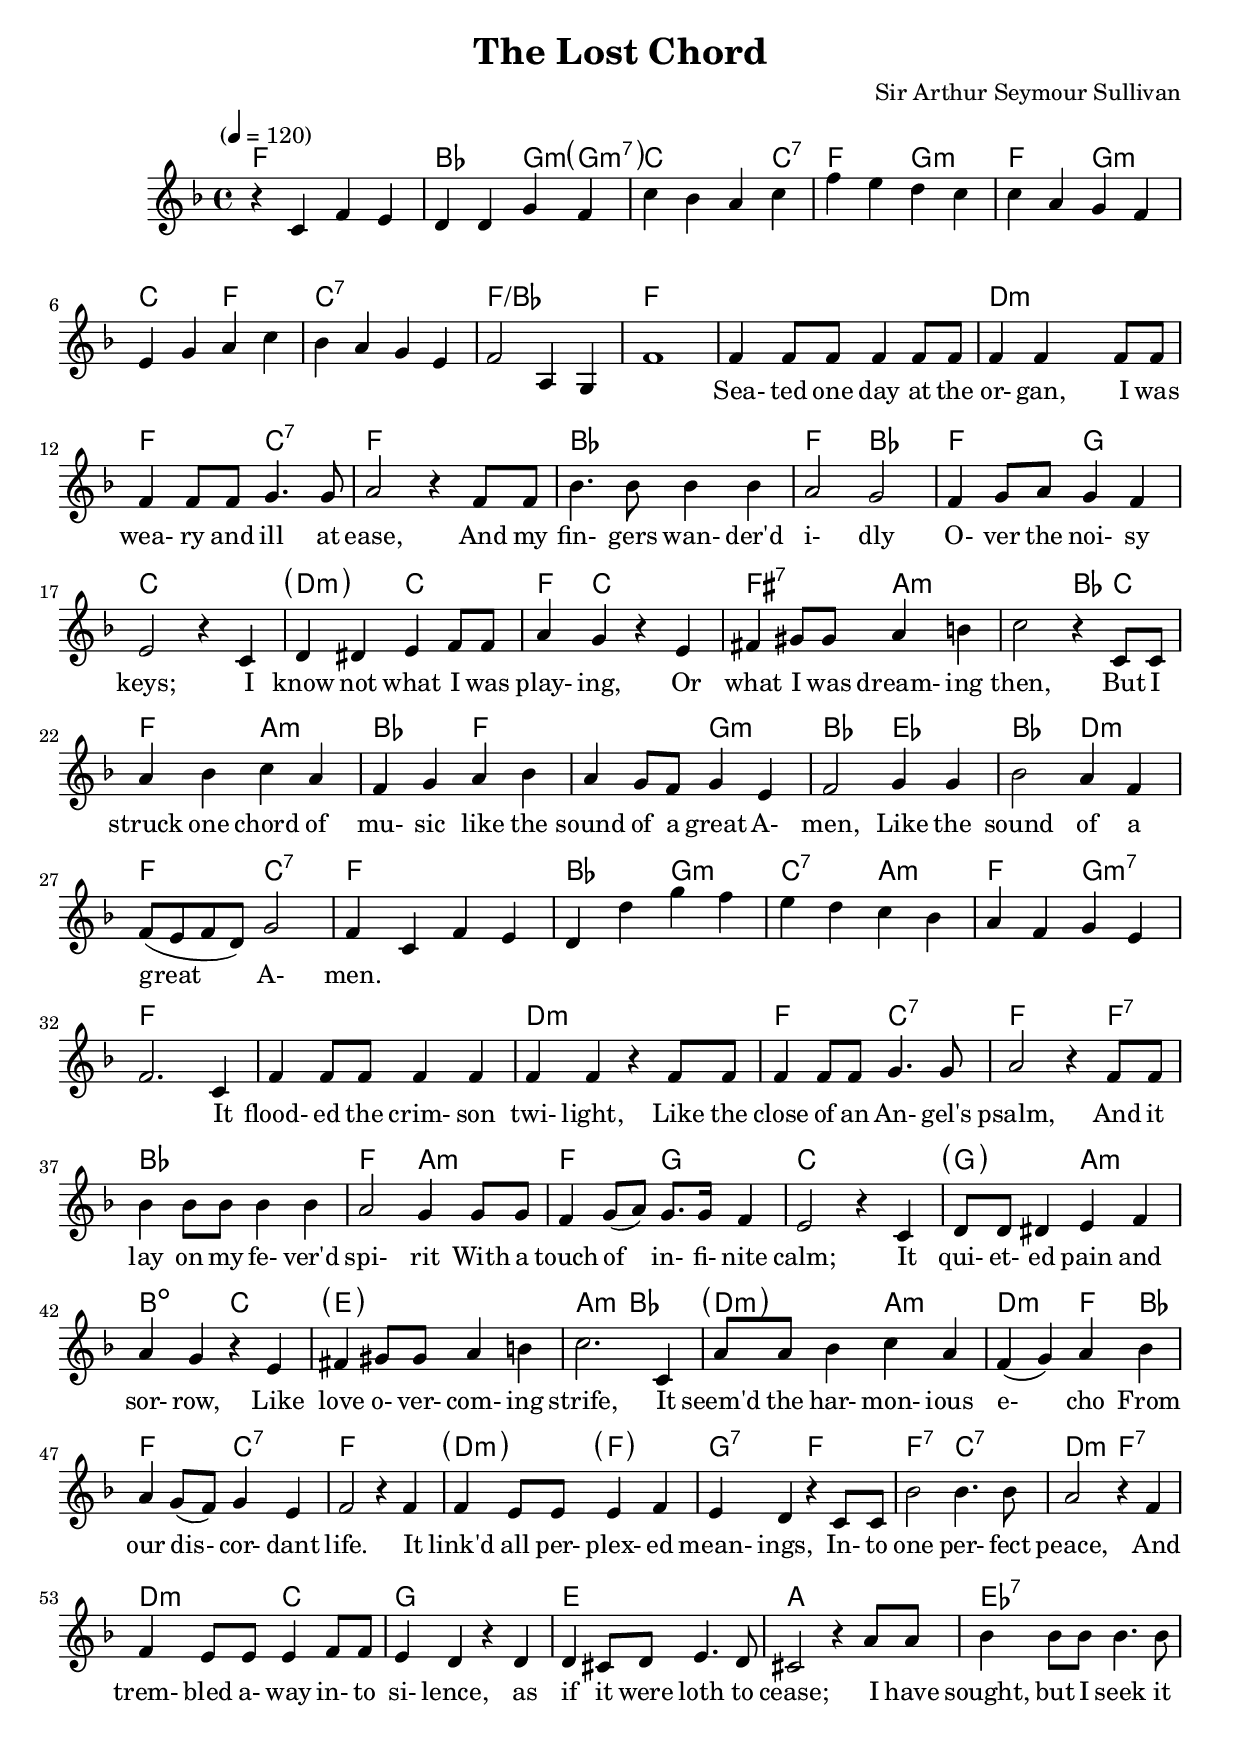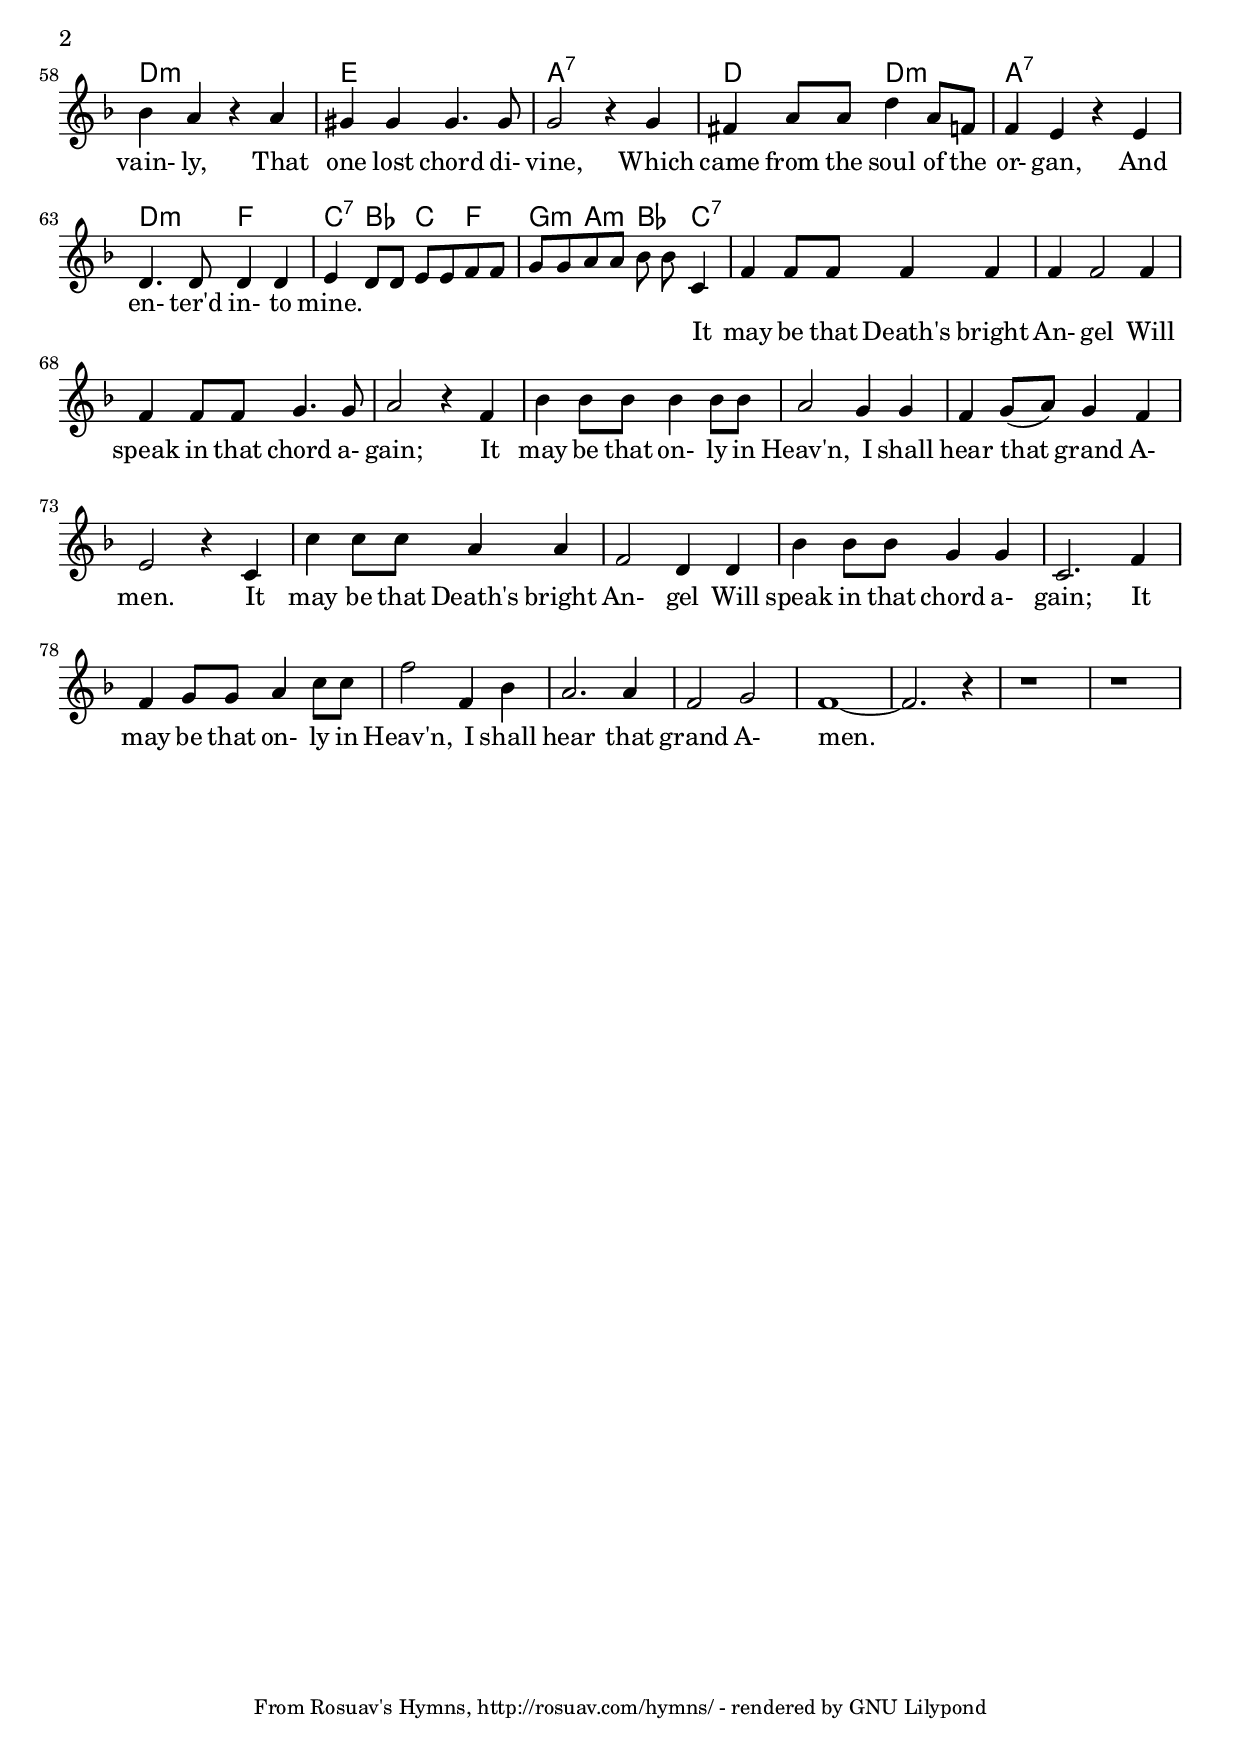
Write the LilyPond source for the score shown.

% The Lost Chord, simplified arrangement for chord and melody
\version "2.24.1"
\include "Hymnal.ly"

\header
{
	title="The Lost Chord"
	composer="Sir Arthur Seymour Sullivan"
}

\score {
	<<
		\new ChordNames {
			\set chordChanges = ##t
			\transpose c c,
			\chordmode {
				% Use "\parenthesize bf" to put the chord name in parens.
				% Only applicable if the chord changed at that point.
				% CJA 20250902: Using parens for uncertain notation, may or may not need these ones.
				% Clean this up later and use the parens correctly.
				f1 bf2 g4:m \parenthesize g:m7 c2. c4:7 f2 g:m f g:m c f c1:7 f/bf f
				% Verse one
				f1 d:m f2 c:7 f1 bf2 bf f bf f g c
				c \parenthesize d:m c f4 c c2 fs:7 a:m a:m bf4 c
				f2 a:m bf f f g:m bf ef bf d:m f c:7 f1
				bf2 g:m c:7 a:m f g:m7 f1
				% Verse two
				f1 d:m f2 c:7 f2. f4:7 bf2 bf f a:m f g c c
				\parenthesize g a:m b:dim c \parenthesize e e a:m
				bf \parenthesize d:m a:m d:m f4 bf f2 c:7 f1
				\parenthesize d2:m \parenthesize f g:7 f f:7 c:7 d:m
				f:7 d:m c g1 e2 e a1
				% Sought but I seek it vainly
				ef:7 d:m e a:7 d2 d:m a1:7 d2:m f
				c4:7 bf c f g:m a:m bf c:7
			}
		}
		\new Staff <<
			\set Staff.midiInstrument = "acoustic grand"
			\key f \major
			\time 4/4
			\tempo "" 4 = 120
			{
				\new Voice = "accomp" \relative f' {
					r4 c f e d d g f c' bf a c
					f e d c c a g f e g a c bf a g e f2 a,4 g f'1
				}
				\new Voice = "melody" \relative f' {
					% Verse one
					f4 f8 f8 f4 f8 f8 f4 f4 s4 f8 f f4 f8 f g4. g8 a2
					r4 f8 f bf4. bf8 bf4 bf a2 g f4 g8 a g4 f e2
					r4 c d ds e f8 f a4 g r e fs gs8 gs a4 b c2
					r4 c,8 c a'4 bf c a f g a bf a g8 f g4 e f2
					g4 g bf2 a4 f f8( e f d) g2 f4
				}
				\addlyrics { \lyr \lyricmode {
					!Sea- ted one day at the or- gan,
					!I was wea- ry and ill at ease,
					!And my fin- gers wan- der'd i- dly
					!O- ver the noi- sy keys;
					!I know not what I was play- ing,
					!Or what I was dream- ing then,
					!But I struck one chord of mu- sic
					!like the sound of a great A- men,
					!Like the sound of a great A- men.
				} }
				\new Voice = "accomp" \relative f' {
					c f e d d' g f e d c bf a f g e f2.
				}
				\new Voice = "melody" \relative f' {
					% Verse two
					c4 f f8 f f4 f f f r f8 f f4 f8 f g4. g8 a2 r4
					f8 f bf4 bf8 bf bf4 bf a2 g4 g8 g f4 g8( a) g8. g16 f4 e2 r4
					c4 d8 d ds4 e f a g r e fs gs8 gs a4 b c2.
					c,4 a'8 a bf4 c a f( g) a bf a g8( f) g4 e f2 r4
					f f e8 e e4 f e d r c8 c bf'2 bf4. bf8 a2 r4
					f f e8 e e4 f8 f e4 d r d d cs8 d e4. d8 cs2 r4
					a'8 a bf4 bf8 bf bf4. bf8 bf4 a r a gs gs gs4. gs8 g2 r4
					g fs a8 a d4 a8 f f4 e r e d4. d8 d4 d4 e4
					% Ideally, that last e4 should be e2. but only allocated
					% enough space for an e4, to allow the next voice to come in.
				}
				\addlyrics { \lyr \lyricmode {
					!It flood- ed the crim- son twi- light,
					!Like the close of an An- gel's psalm,
					!And it lay on my fe- ver'd spi- rit
					!With a touch of in- fi- nite calm;
					!It qui- et- ed pain and sor- row,
					!Like love o- ver- com- ing strife,
					!It seem'd the har- mon- ious e- cho
					!From our dis- cor- dant life.
					!It link'd all per- plex- ed mean- ings,
					!In- to one per- fect peace,
					!And trem- bled a- way in- to si- lence,
					!as if it were loth to cease;
					!I have sought, but I seek it vain- ly,
					!That one lost chord di- vine,
					!Which came from the soul of the or- gan,
					!And en- ter'd in- to mine.
				} }
				\new Voice = "accomp" \relative f' {
					d8 d e e f f g g a a bf bf
				}
				\new Voice = "melody" \relative f' {
					c4 f f8 f f4 f f f2
					f4 f f8 f g4. g8 a2 r4
					f bf bf8 bf bf4 bf8 bf a2
					g4 g f g8( a) g4 f e2 r4
					c c' c8 c a4 a f2 d4
					d bf' bf8 bf g4 g c,2.
					f4 f g8 g a4 c8 c f2
					f,4 bf a2. a4 f2 g2 f1~f2. r4 r1 r1
				}
				\addlyrics { \lyr \lyricmode {
					!It may be that Death's bright An- gel
					!Will speak in that chord a- gain;
					!It may be that on- ly in Heav'n,
					!I shall hear that grand A- men.
					!It may be that Death's bright An- gel
					!Will speak in that chord a- gain;
					!It may be that on- ly in Heav'n,
					!I shall hear that grand A- men.
				} }
			}
		>>
	>>
	\layout { }
	\midi { }
	% \midi { \context { \ChordNames \remove Note_performer } } % Stop chords from sounding in the MIDI
}
